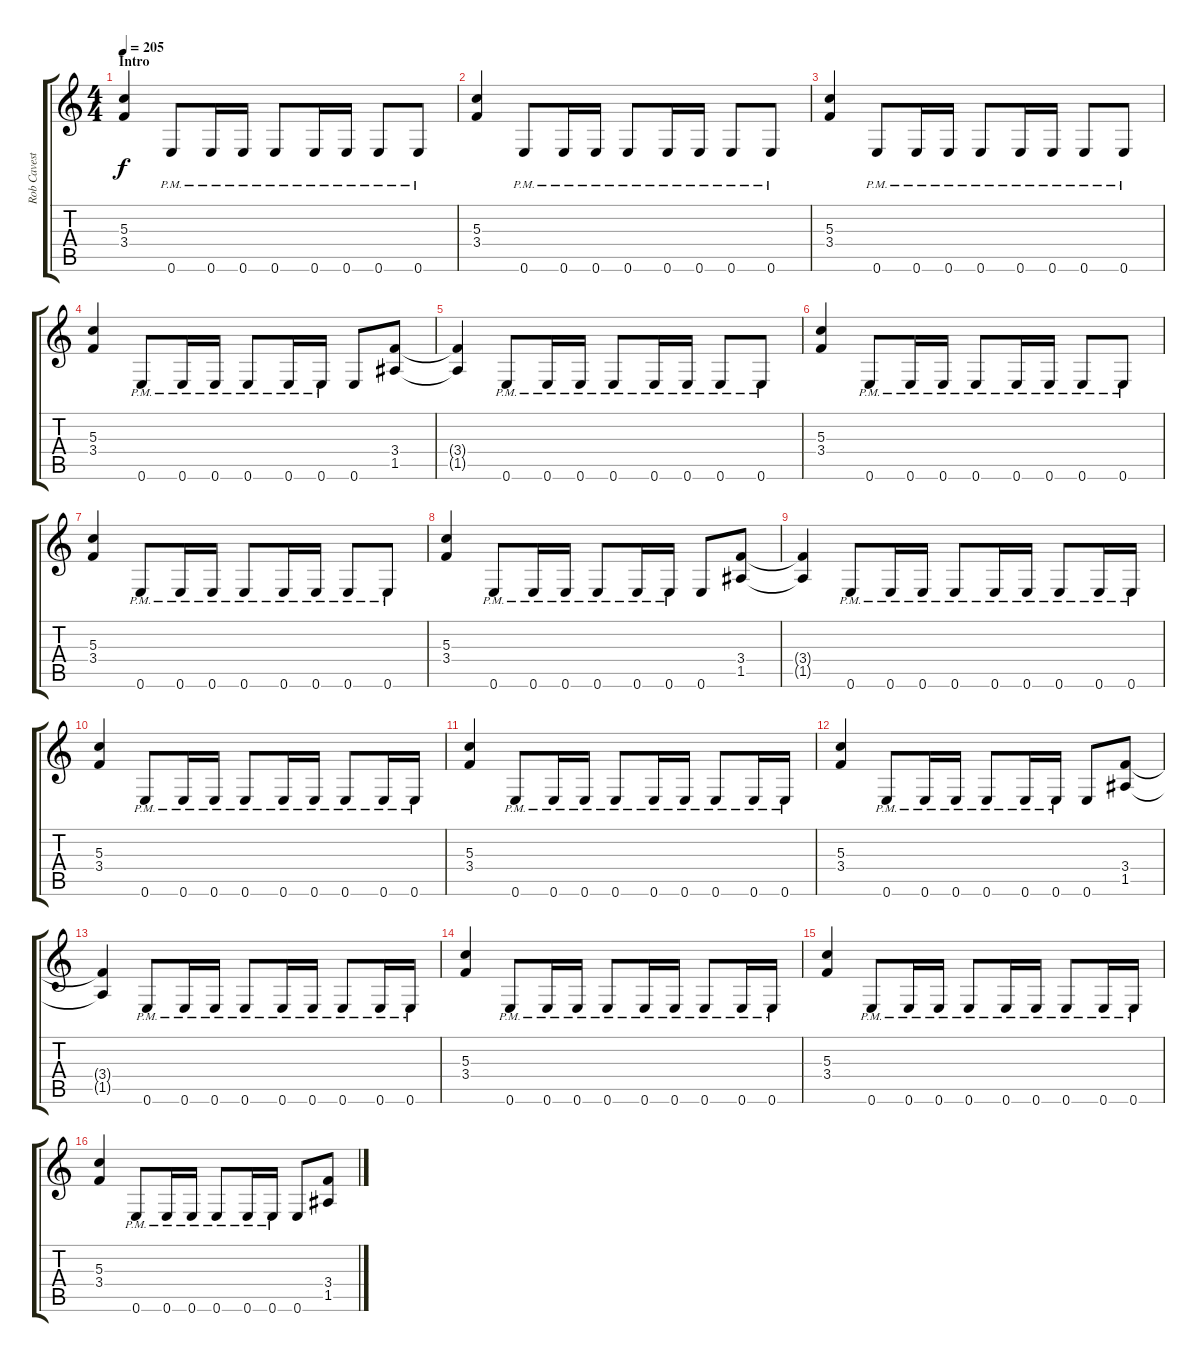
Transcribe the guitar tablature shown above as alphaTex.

\track ("Rob Cavestany - Guitar" "Rob Cavest") {instrument distortionguitar}
\staff {score tabs}
\tuning (E4 B3 G3 D3 A2 E2) {hide}
\ts (4 4)
\section ("" "Intro")
\tempo 205
\clef g2
\ks c
(5.3 3.4).4{dy f instrument distortionguitar} 0.6{pm}.8 0.6{pm}.16 0.6{pm}.16 0.6{pm}.8 0.6{pm}.16 0.6{pm}.16 0.6{pm}.8 0.6{pm}.8 |
(5.3 3.4).4 0.6{pm}.8 0.6{pm}.16 0.6{pm}.16 0.6{pm}.8 0.6{pm}.16 0.6{pm}.16 0.6{pm}.8 0.6{pm}.8 |
(5.3 3.4).4 0.6{pm}.8 0.6{pm}.16 0.6{pm}.16 0.6{pm}.8 0.6{pm}.16 0.6{pm}.16 0.6{pm}.8 0.6{pm}.8 |
(5.3 3.4).4 0.6{pm}.8 0.6{pm}.16 0.6{pm}.16 0.6{pm}.8 0.6{pm}.16 0.6{pm}.16 0.6.8 (3.4 1.5).8 |
(3.4{t} 1.5{t}).4 0.6{pm}.8 0.6{pm}.16 0.6{pm}.16 0.6{pm}.8 0.6{pm}.16 0.6{pm}.16 0.6{pm}.8 0.6{pm}.8 |
(5.3 3.4).4 0.6{pm}.8 0.6{pm}.16 0.6{pm}.16 0.6{pm}.8 0.6{pm}.16 0.6{pm}.16 0.6{pm}.8 0.6{pm}.8 |
(5.3 3.4).4 0.6{pm}.8 0.6{pm}.16 0.6{pm}.16 0.6{pm}.8 0.6{pm}.16 0.6{pm}.16 0.6{pm}.8 0.6{pm}.8 |
(5.3 3.4).4 0.6{pm}.8 0.6{pm}.16 0.6{pm}.16 0.6{pm}.8 0.6{pm}.16 0.6{pm}.16 0.6.8 (3.4 1.5).8 |
(3.4{t} 1.5{t}).4 0.6{pm}.8 0.6{pm}.16 0.6{pm}.16 0.6{pm}.8 0.6{pm}.16 0.6{pm}.16 0.6{pm}.8 0.6{pm}.16 0.6{pm}.16 |
(5.3 3.4).4 0.6{pm}.8 0.6{pm}.16 0.6{pm}.16 0.6{pm}.8 0.6{pm}.16 0.6{pm}.16 0.6{pm}.8 0.6{pm}.16 0.6{pm}.16 |
(5.3 3.4).4 0.6{pm}.8 0.6{pm}.16 0.6{pm}.16 0.6{pm}.8 0.6{pm}.16 0.6{pm}.16 0.6{pm}.8 0.6{pm}.16 0.6{pm}.16 |
(5.3 3.4).4 0.6{pm}.8 0.6{pm}.16 0.6{pm}.16 0.6{pm}.8 0.6{pm}.16 0.6{pm}.16 0.6.8 (3.4 1.5).8 |
(3.4{t} 1.5{t}).4 0.6{pm}.8 0.6{pm}.16 0.6{pm}.16 0.6{pm}.8 0.6{pm}.16 0.6{pm}.16 0.6{pm}.8 0.6{pm}.16 0.6{pm}.16 |
(5.3 3.4).4 0.6{pm}.8 0.6{pm}.16 0.6{pm}.16 0.6{pm}.8 0.6{pm}.16 0.6{pm}.16 0.6{pm}.8 0.6{pm}.16 0.6{pm}.16 |
(5.3 3.4).4 0.6{pm}.8 0.6{pm}.16 0.6{pm}.16 0.6{pm}.8 0.6{pm}.16 0.6{pm}.16 0.6{pm}.8 0.6{pm}.16 0.6{pm}.16 |
(5.3 3.4).4 0.6{pm}.8 0.6{pm}.16 0.6{pm}.16 0.6{pm}.8 0.6{pm}.16 0.6{pm}.16 0.6.8 (3.4 1.5).8
